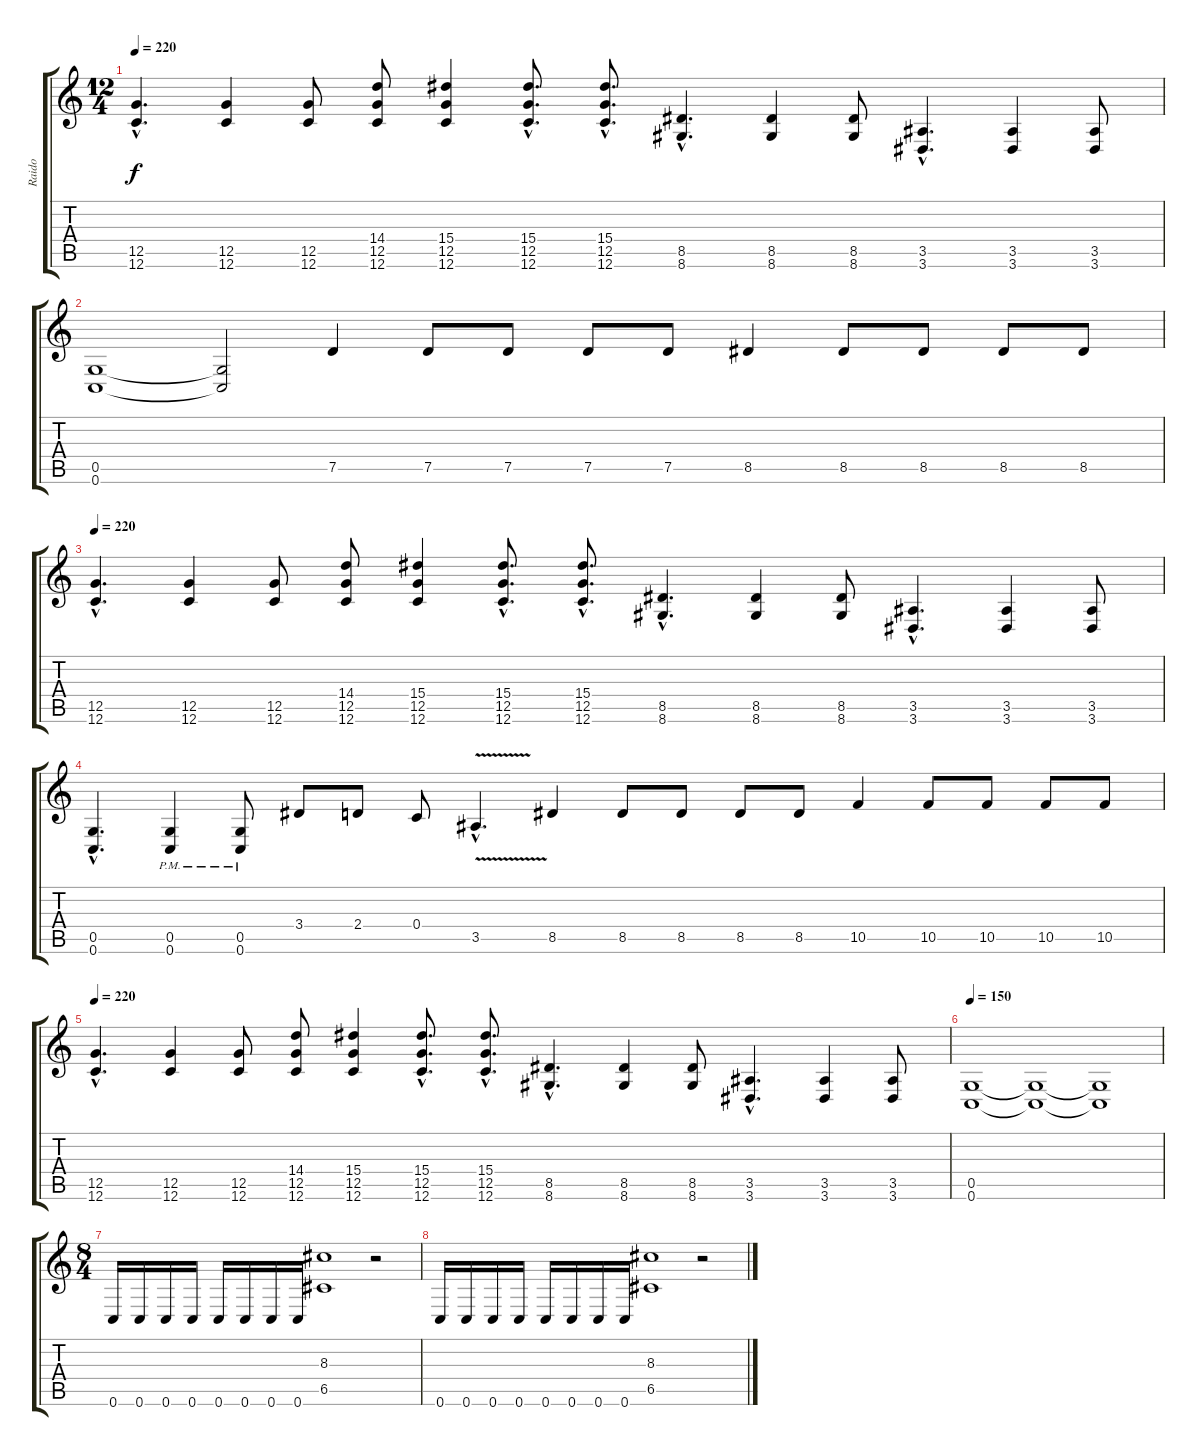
\track ("Raido" "Raido") {instrument distortionguitar}
\staff {score tabs}
\tuning (D4 A3 F3 C3 G2 C2) {hide}
\ts (12 4)
\tempo 220
\clef g2
\ks c
(12.5{hac} 12.6{hac}).4{d dy f} (12.5 12.6).4 (12.5 12.6).8 (14.4 12.5 12.6).8 (15.4 12.5 12.6).4 (15.4{hac} 12.5{hac} 12.6{hac}).8{d} (15.4{hac} 12.5{hac} 12.6{hac}).8{d} (8.5{hac} 8.6{hac}).4{d} (8.5 8.6).4 (8.5 8.6).8 (3.5{hac} 3.6{hac}).4{d} (3.5 3.6).4 (3.5 3.6).8 |
(0.5 0.6).1 (0.5{t} 0.6{t}).2 7.5.4 7.5.8 7.5.8 7.5.8 7.5.8 8.5.4 8.5.8 8.5.8 8.5.8 8.5.8 |
\tempo 220
(12.5{hac} 12.6{hac}).4{d} (12.5 12.6).4 (12.5 12.6).8 (14.4 12.5 12.6).8 (15.4 12.5 12.6).4 (15.4{hac} 12.5{hac} 12.6{hac}).8{d} (15.4{hac} 12.5{hac} 12.6{hac}).8{d} (8.5{hac} 8.6{hac}).4{d} (8.5 8.6).4 (8.5 8.6).8 (3.5{hac} 3.6{hac}).4{d} (3.5 3.6).4 (3.5 3.6).8 |
(0.5{hac} 0.6{hac}).4{d} (0.5{pm} 0.6{pm}).4 (0.5{pm} 0.6{pm}).8 3.4.8 2.4.8 0.4.8 3.5{v hac}.4{d} 8.5.4 8.5.8 8.5.8 8.5.8 8.5.8 10.5.4 10.5.8 10.5.8 10.5.8 10.5.8 |
\tempo 220
(12.5{hac} 12.6{hac}).4{d} (12.5 12.6).4 (12.5 12.6).8 (14.4 12.5 12.6).8 (15.4 12.5 12.6).4 (15.4{hac} 12.5{hac} 12.6{hac}).8{d} (15.4{hac} 12.5{hac} 12.6{hac}).8{d} (8.5{hac} 8.6{hac}).4{d} (8.5 8.6).4 (8.5 8.6).8 (3.5{hac} 3.6{hac}).4{d} (3.5 3.6).4 (3.5 3.6).8 |
\tempo 150
(0.5 0.6).1 (0.5{t} 0.6{t}).1 (0.5{t} 0.6{t}).1 |
\ts (8 4)
0.6.16 0.6.16 0.6.16 0.6.16 0.6.16 0.6.16 0.6.16 0.6.16 (8.3 6.5).1 r.2 |
0.6.16 0.6.16 0.6.16 0.6.16 0.6.16 0.6.16 0.6.16 0.6.16 (8.3 6.5).1 r.2
